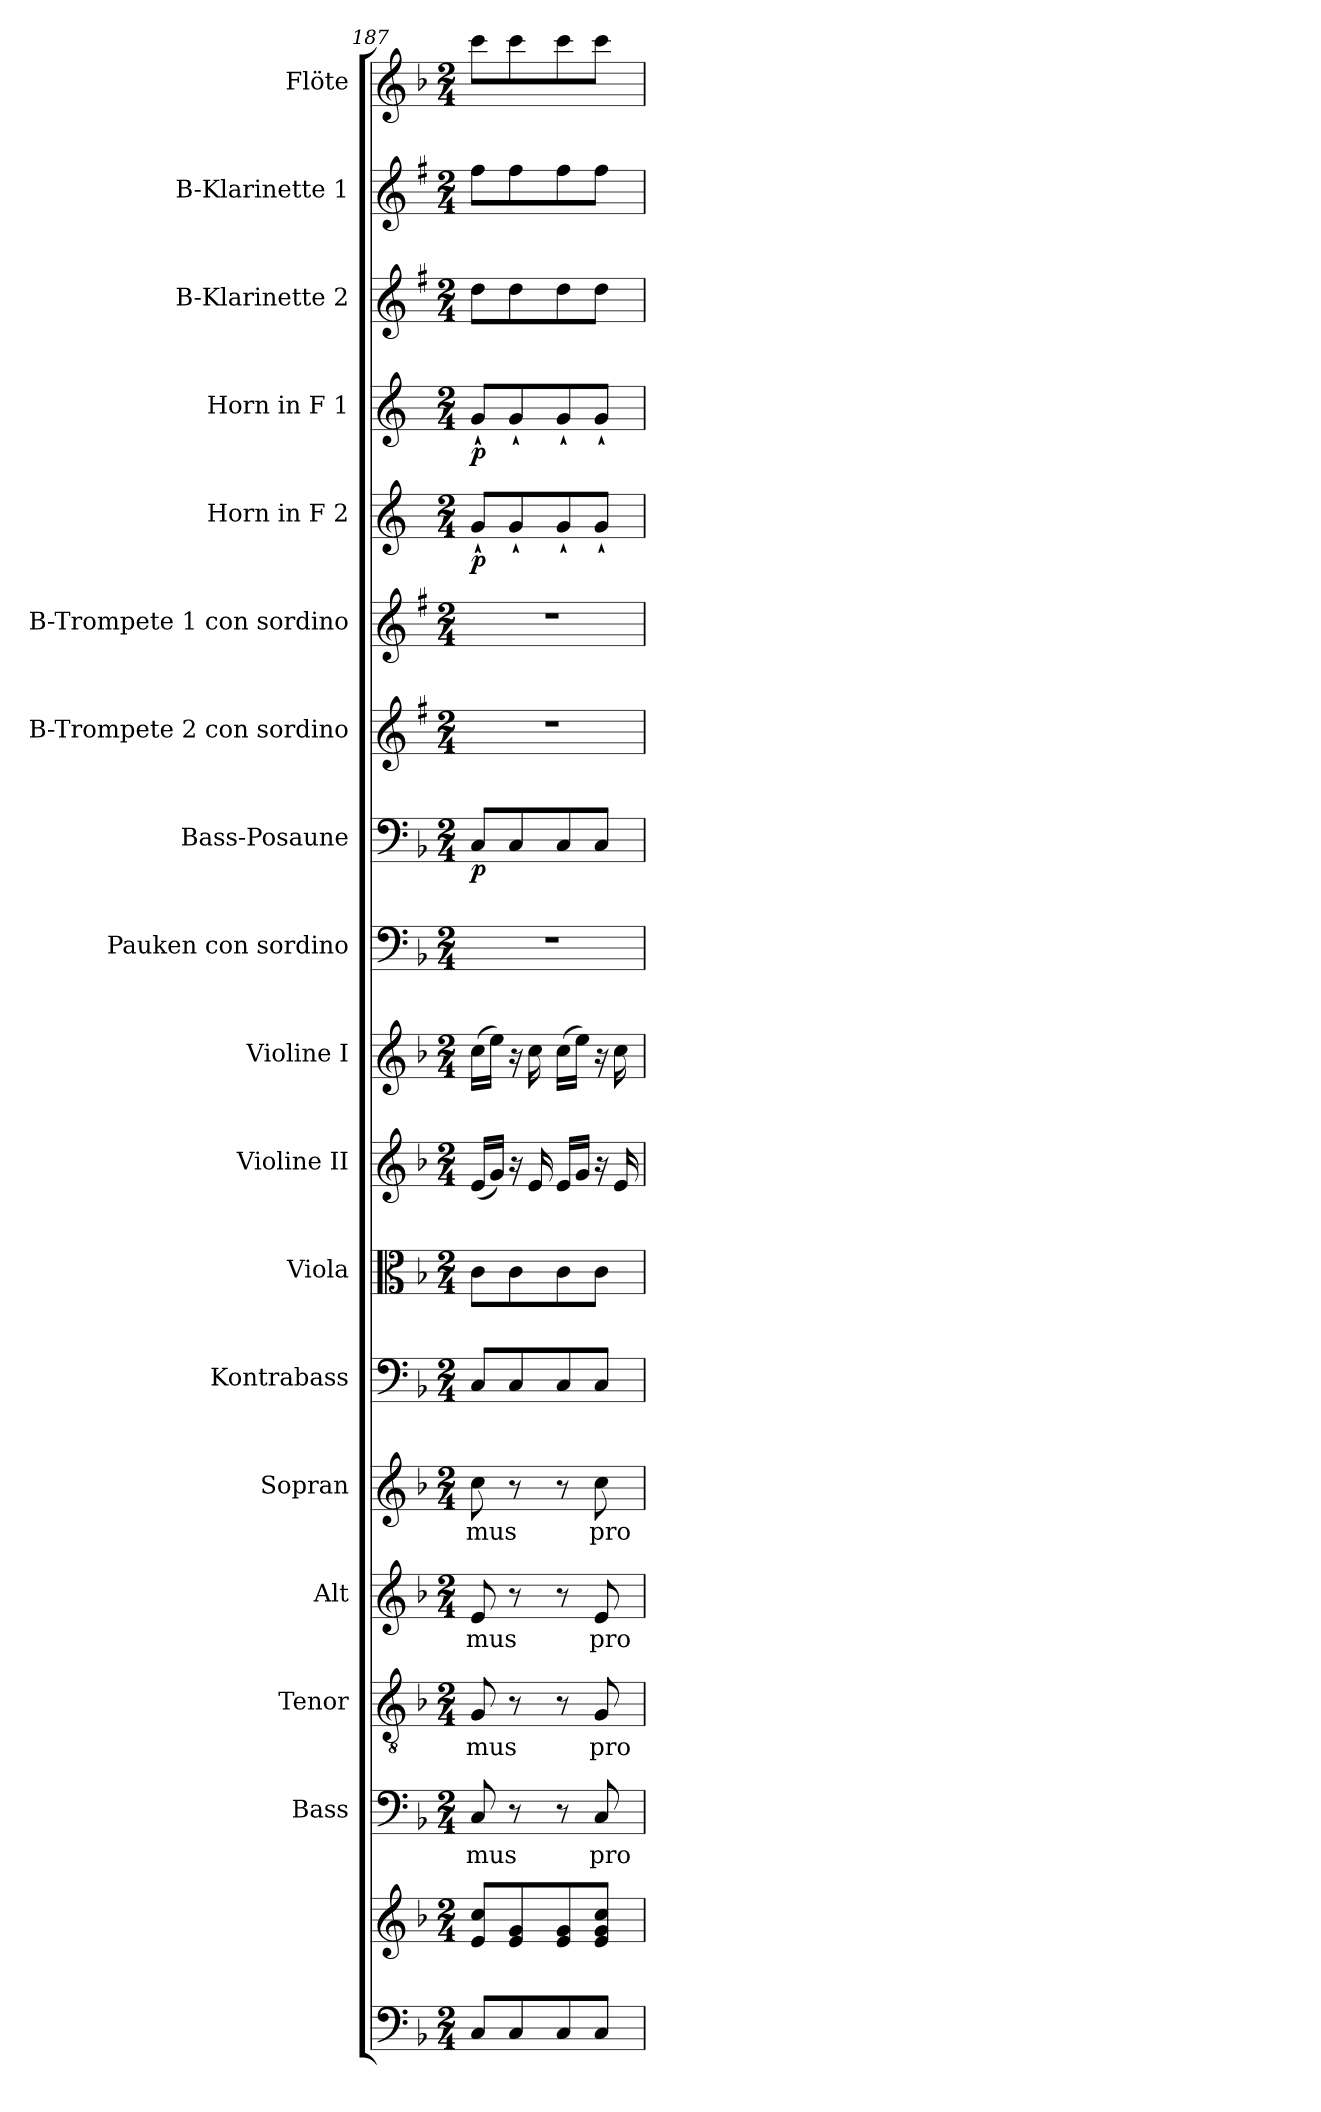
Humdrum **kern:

**kern	**kern	**kern	**text	**kern	**text	**kern	**text	**kern	**text	**kern	**kern	**kern	**kern	**kern	**kern	**dynam	**kern	**kern	**kern	**dynam	**kern	**dynam	**kern	**kern	**kern
*part18	*part18	*part17	*part17	*part16	*part16	*part15	*part15	*part14	*part14	*part13	*part12	*part11	*part10	*part9	*part8	*part8	*part7	*part6	*part5	*part5	*part4	*part4	*part3	*part2	*part1
*staff19	*staff18	*staff17	*staff17	*staff16	*staff16	*staff15	*staff15	*staff14	*staff14	*staff13	*staff12	*staff11	*staff10	*staff9	*staff8	*staff8	*staff7	*staff6	*staff5	*staff5	*staff4	*staff4	*staff3	*staff2	*staff1
*	*	*I"Bass	*	*I"Tenor	*	*I"Alt	*	*I"Sopran	*	*I"Kontrabass	*I"Viola	*I"Violine II	*I"Violine I	*I"Pauken con sordino	*I"Bass-Posaune	*	*I"B-Trompete 2 con sordino	*I"B-Trompete 1 con sordino	*I"Horn in F 2	*	*I"Horn in F 1	*	*I"B-Klarinette 2	*I"B-Klarinette 1	*I"Flöte
*	*	*I'B.	*	*I'T.	*	*I'A.	*	*I'S.	*	*I'Kb.	*I'Vla.	*I'Vl. II	*I'Vl. I	*I'Pk.	*I'B. Pos.	*	*I'B Trp. 2	*I'B Trp. 1	*	*	*	*	*I'B Kl. 2	*I'B Kl. 1	*I'Fl.
*clefF4	*clefG2	*clefF4	*	*clefGv2	*	*clefG2	*	*clefG2	*	*clefF4	*clefC3	*clefG2	*clefG2	*clefF4	*clefF4	*	*clefG2	*clefG2	*clefG2	*	*clefG2	*	*clefG2	*clefG2	*clefG2
*	*	*	*	*	*	*	*	*	*	*ITrd7c12	*	*	*	*	*	*	*ITrd1c2	*ITrd1c2	*ITrd4c7	*	*ITrd4c7	*	*ITrd1c2	*ITrd1c2	*
*k[b-]	*k[b-]	*k[b-]	*	*k[b-]	*	*k[b-]	*	*k[b-]	*	*k[b-]	*k[b-]	*k[b-]	*k[b-]	*k[b-]	*k[b-]	*	*k[b-]	*k[b-]	*k[b-]	*	*k[b-]	*	*k[b-]	*k[b-]	*k[b-]
*F:	*F:	*F:	*	*F:	*	*F:	*	*F:	*	*F:	*F:	*F:	*F:	*F:	*F:	*	*F:	*F:	*F:	*	*F:	*	*F:	*F:	*F:
*M2/4	*M2/4	*M2/4	*	*M2/4	*	*M2/4	*	*M2/4	*	*M2/4	*M2/4	*M2/4	*M2/4	*M2/4	*M2/4	*	*M2/4	*M2/4	*M2/4	*	*M2/4	*	*M2/4	*M2/4	*M2/4
=187	=187	=187	=187	=187	=187	=187	=187	=187	=187	=187	=187	=187	=187	=187	=187	=187	=187	=187	=187	=187	=187	=187	=187	=187	=187
!	!	!	!LO:LY:b	!	!LO:LY:b	!	!LO:LY:b	!	!LO:LY:b	!	!	!	!	!	!	!LO:DY:b	!	!	!	!LO:DY:b	!	!LO:DY:b	!	!	!
8C/L	8e/ 8cc/L	8C/	-mus	8G/	-mus	8e/	-mus	8cc\	-mus	8CC/L	8c\L	(<16e/LL	(>16cc\LL	2r	8C/L	p	2r	2r	8c`</L	p	8c`</L	p	8cc\L	8ee\L	8ccc\L
.	.	.	.	.	.	.	.	.	.	.	.	16g/JJ)	16ee\JJ)	.	.	.	.	.	.	.	.	.	.	.	.
8C/	8e/ 8g/	8r	.	8r	.	8r	.	8r	.	8CC/	8c\	16r	16r	.	8C/	.	.	.	8c`</	.	8c`</	.	8cc\	8ee\	8ccc\
.	.	.	.	.	.	.	.	.	.	.	.	16e/	16cc\	.	.	.	.	.	.	.	.	.	.	.	.
8C/	8e/ 8g/	8r	.	8r	.	8r	.	8r	.	8CC/	8c\	16e/LL	(>16cc\LL	.	8C/	.	.	.	8c`</	.	8c`</	.	8cc\	8ee\	8ccc\
.	.	.	.	.	.	.	.	.	.	.	.	16g/JJ	16ee\JJ)	.	.	.	.	.	.	.	.	.	.	.	.
!	!	!	!LO:LY:b	!	!LO:LY:b	!	!LO:LY:b	!	!LO:LY:b	!	!	!	!	!	!	!	!	!	!	!	!	!	!	!	!
8C/J	8e/ 8g/ 8cc/J	8C/	pro	8G/	pro	8e/	pro	8cc\	pro	8CC/J	8c\J	16r	16r	.	8C/J	.	.	.	8c`</J	.	8c`</J	.	8cc\J	8ee\J	8ccc\J
.	.	.	.	.	.	.	.	.	.	.	.	16e/	16cc\	.	.	.	.	.	.	.	.	.	.	.	.
=	=	=	=	=	=	=	=	=	=	=	=	=	=	=	=	=	=	=	=	=	=	=	=	=	=
*-	*-	*-	*-	*-	*-	*-	*-	*-	*-	*-	*-	*-	*-	*-	*-	*-	*-	*-	*-	*-	*-	*-	*-	*-	*-
